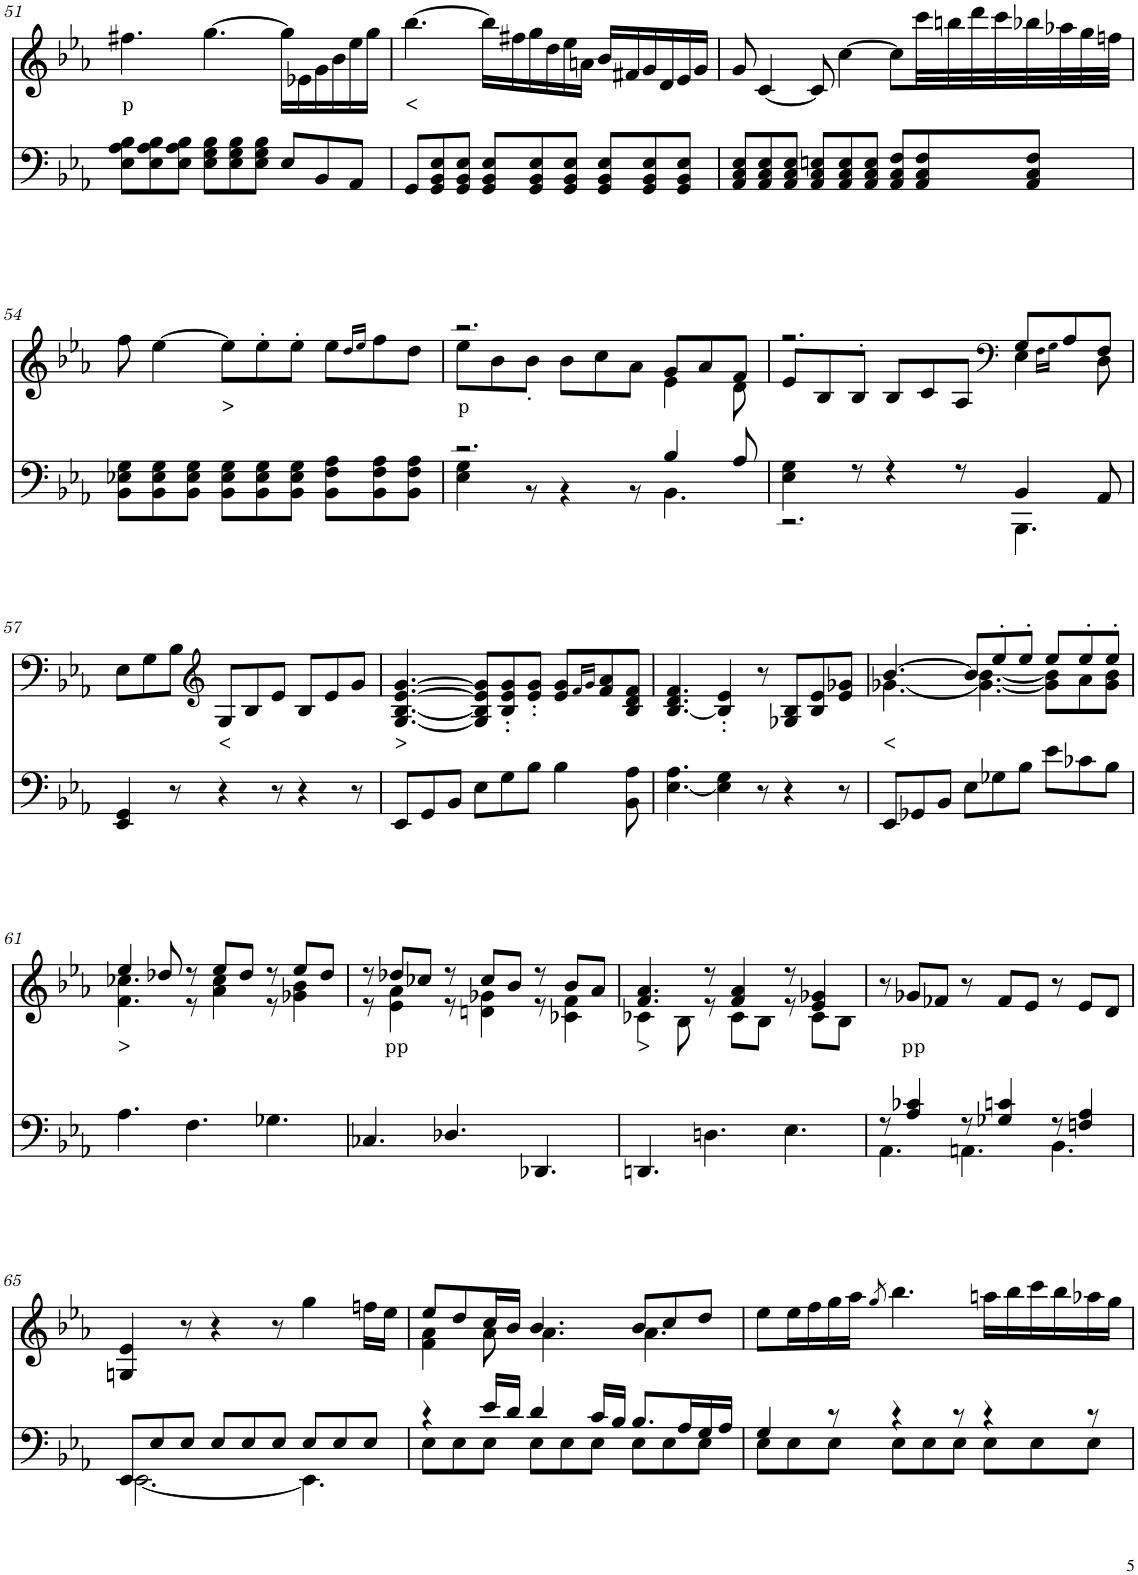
**kern	**kern	**text
*part2	*part1	*part1
*staff2	*staff1	*staff1
*I"Piano	*I"Piano	*
*I'Pno	*I'Pno	*
!!LO:PB:g=z
*clefF4	*clefG2	*
*k[b-e-a-]	*k[b-e-a-]	*
*E-:	*E-:	*
*M9/8	*M9/8	*
=51	=51	=51
!	!	!LO:LY:b
8E-\ 8A-\ 8B-\L	4.ff#X\	p
8E-\ 8A-\ 8B-\	.	.
8E-\ 8A-\ 8B-\J	.	.
8E-\ 8G\ 8B-\L	[4.gg\	.
8E-\ 8G\ 8B-\	.	.
8E-\ 8G\ 8B-\J	.	.
8E-/L	16gg\LL]	.
.	16e-X\	.
8BB-/	16g\	.
.	16b-\	.
8AA-/J	16ee-\	.
.	16gg\JJ	.
=52	=52	=52
!	!	!LO:LY:b
8GG/L	[4.bb-\	<
8GG/ 8BB-/ 8E-/	.	.
8GG/ 8BB-/ 8E-/J	.	.
8GG/ 8BB-/ 8E-/L	16bb-\LL]	.
.	16ff#X\	.
8GG/ 8BB-/ 8E-/	16gg\	.
.	16dd\	.
8GG/ 8BB-/ 8E-/J	16ee-\	.
.	16an\JJ	.
8GG/ 8BB-/ 8E-/L	16b-/LL	.
.	16f#X/	.
8GG/ 8BB-/ 8E-/	16g/	.
.	16d/	.
8GG/ 8BB-/ 8E-/J	16e-/	.
.	16g/JJ	.
=53	=53	=53
8AA-/ 8C/ 8E-/L	8g/	.
8AA-/ 8C/ 8E-/	[4c/	.
8AA-/ 8C/ 8E-/J	.	.
8AA-/ 8C/ 8En/L	8c/]	.
8AA-/ 8C/ 8E/	[4cc\	.
8AA-/ 8C/ 8E/J	.	.
8AA-/ 8C/ 8F/L	8cc\L]	.
8AA-/ 8C/ 8F/	32ccc\LL	.
.	32bbn\	.
.	32ddd\	.
.	32ccc\	.
8AA-/ 8C/ 8F/J	32bb-X\	.
.	32aa-X\	.
.	32gg\	.
.	32ffn\JJJ	.
!!LO:LB:g=z
=54	=54	=54
8BB-\ 8E-X\ 8G\L	8ff\	.
8BB-\ 8E-\ 8G\	[4ee-\	.
8BB-\ 8E-\ 8G\J	.	.
!	!	!LO:LY:b
8BB-\ 8E-\ 8G\L	8ee-\L]	>
8BB-\ 8E-\ 8G\	8ee-'\	.
8BB-\ 8E-\ 8G\J	8ee-'\J	.
8BB-\ 8F\ 8A-\L	8ee-\L	.
.	16qdd/LL	.
.	16qee-/JJ	.
8BB-\ 8F\ 8A-\	8ff\	.
8BB-\ 8F\ 8A-\J	8dd\J	.
=55	=55	=55
*^	*^	*
!	!	!	!	!LO:LY:b
2.r	4E-\ 4G\	2.r	8ee-\L	p
.	.	.	8b-\	.
.	8r	.	8b-'\J	.
.	4r	.	8b-\L	.
.	.	.	8cc\	.
.	8r	.	8a-\J	.
4B-/	4.BB-\	8g/L	4e-\	.
.	.	8a-/	.	.
8A-/	.	8f/J	8d\	.
=56	=56	=56	=56	=56
4E-\ 4G\	2.r	2.r	8e-/L	.
.	.	.	8B-/	.
8r	.	.	8B-'/J	.
4r	.	.	8B-/L	.
.	.	.	8c/	.
8r	.	.	8A-/J	.
*	*	*clefF4	*	*
4BB-/	4.BBB-\	4E-\	8G/L	.
.	.	.	16qF\LL	.
.	.	.	16qG\JJ	.
.	.	.	8A-/	.
8AA-/	.	8D\	8F/J	.
*v	*v	*	*	*
*	*v	*v	*
!!LO:LB:g=z
=57	=57	=57
4EE-/ 4GG/	8E-\L	.
.	8G\	.
8r	8B-\J	.
*	*clefG2	*
!	!	!LO:LY:b
4r	8G/L	<
.	8B-/	.
8r	8e-/J	.
4r	8B-/L	.
.	8e-/	.
8r	8g/J	.
=58	=58	=58
!	!	!LO:LY:b
8EE-/L	[4.G/ [4.B-/ [4.e-/ [4.g/	>
8GG/	.	.
8BB-/J	.	.
8E-\L	8G/] 8B-/] 8e-/] 8g/]L	.
8G\	8B-/' 8e-/' 8g/'	.
8B-\J	8e-/' 8g/'J	.
4B-\	8e-/ 8g/L	.
.	16qf/LL	.
.	16qg/JJ	.
.	8f/ 8a-/	.
8BB-\ 8A-\	8B-/ 8d/ 8f/J	.
=59	=59	=59
[4.E-\ 4.A-\	[4.B-/ 4.d/ 4.f/	.
4E-\] 4G\	4B-/]' 4e-/'	.
8r	8r	.
4r	8G-X/ 8B-/L	.
.	8B-/ 8e-/	.
8r	8e-/ 8g-X/J	.
=60	=60	=60
*	*^	*
!	!	!	!LO:LY:b
8EE-/L	[4.b-/	[4.g-X\	<
8GG-X/	.	.	.
8BB-/J	.	.	.
8E-\L	8b-/L]	4.g-\_ [4.b-\	.
8G-X\	8ee-'/	.	.
8B-\J	8ee-'/J	.	.
8e-\L	8ee-/L	8g-\] 8b-\]L	.
8c-X\	8ee-'/	8a-\	.
8B-\J	8ee-'/J	8g-\ 8b-\J	.
!!LO:LB:g=z	!!
=61	=61	=61	=61
!	!	!	!LO:LY:b
4.A-\	4ee-/	4.f\ 4.cc-X\	>
.	8dd-X/	.	.
4.F\	8r	8r	.
.	8ee-/L	4a-\ 4cc-\	.
.	8dd-/J	.	.
4.G-X\	8r	8r	.
.	8ee-/L	4g-X\ 4b-\	.
.	8dd-/J	.	.
=62	=62	=62	=62
4.C-X/	8r	8r	.
!	!	!	!LO:LY:b
.	8dd-X/L	4e-\ 4a-\	pp
.	8cc-X/J	.	.
4.D-X/	8r	8r	.
.	8cc-/L	4dn\ 4g-X\	.
.	8b-/J	.	.
4.DD-X/	8r	8r	.
.	8b-/L	4c-X\ 4f\	.
.	8a-/J	.	.
=63	=63	=63	=63
!	!	!	!LO:LY:b
4.DDn/	4.f/ 4.a-/	4c-X\	>
.	.	8B-\	.
4.Dn\	8r	8r	.
.	4f/ 4a-/	8c-\L	.
.	.	8B-\J	.
4.E-\	8r	8r	.
.	4e-/ 4g-X/	8c-\L	.
.	.	8B-\J	.
*	*v	*v	*
=64	=64	=64
*^	*	*
8r	4.AA-\	8r	.
!	!	!	!LO:LY:b
4A-/ 4c-X/	.	8g-X/L	pp
.	.	8f-X/J	.
8r	4.AAn\	8r	.
4G-X/ 4cn/	.	8f-/L	.
.	.	8e-/J	.
8r	4.BB-\	8r	.
4Fn/ 4A-/	.	8e-/L	.
.	.	8d/J	.
!!LO:LB:g=z
=65	=65	=65	=65
8EE-/L	[2.EE-\	4Gn/ 4e-/	.
8E-/	.	.	.
8E-/J	.	8r	.
8E-/L	.	4r	.
8E-/	.	.	.
8E-/J	.	8r	.
8E-/L	4.EE-\]	4gg\	.
8E-/	.	.	.
8E-/J	.	16ffn\LL	.
.	.	16ee-\JJ	.
=66	=66	=66	=66
*	*	*^	*
4r	8E-\L	8ee-/L	4f\ 4a-\	.
.	8E-\	8dd/	.	.
16e-/LL	8E-\J	16cc/L	8a-\	.
16d/JJ	.	16b-/JJ	.	.
4d/	8E-\L	4.b-/	4.a-\	.
.	8E-\	.	.	.
16c/LL	8E-\J	.	.	.
16B-/JJ	.	.	.	.
8.B-/L	8E-\L	8b-/L	4.a-\	.
.	8E-\	8cc/	.	.
16A-/L	.	.	.	.
16G/	8E-\J	8dd/J	.	.
16A-/JJ	.	.	.	.
*	*	*v	*v	*
=67	=67	=67	=67
4G/	8E-\L	8ee-\L	.
.	8E-\	16ee-\L	.
.	.	16ff\	.
8r	8E-\J	16gg\	.
.	.	16aa-\JJ	.
.	.	8qgg/	.
4r	8E-\L	4.bb-\	.
.	8E-\	.	.
8r	8E-\J	.	.
4r	8E-\L	16aan\LL	.
.	.	16bb-\	.
.	8E-\	16ccc\	.
.	.	16bb-\	.
8r	8E-\J	16aa-X\	.
.	.	16gg\JJ	.
*v	*v	*	*
=	=	=
*-	*-	*-
